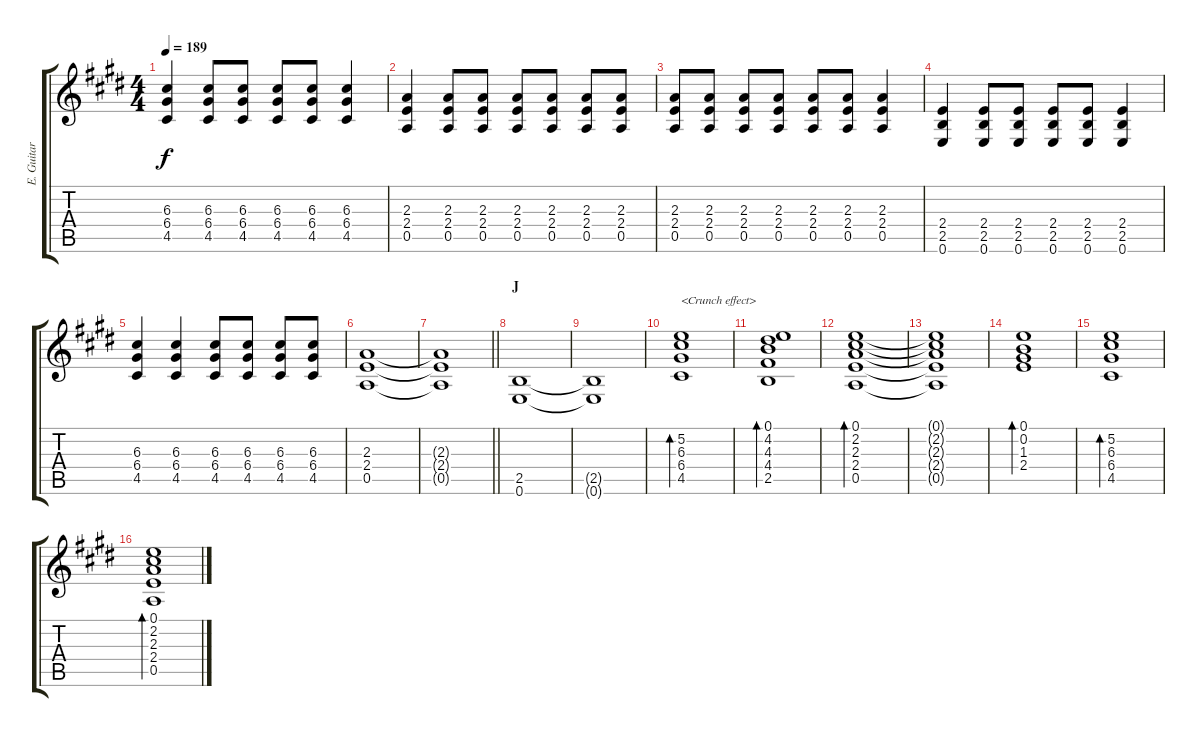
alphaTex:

\track ("E. Guitar I" "E. Guitar ") {instrument overdrivenguitar}
\staff {score tabs}
\tuning (E4 B3 G3 D3 A2 E2) {hide}
\ts (4 4)
\tempo 189
\clef g2
\ks e
(6.3 6.4 4.5).4{dy f} (6.3 6.4 4.5).8 (6.3 6.4 4.5).8 (6.3 6.4 4.5).8 (6.3 6.4 4.5).8 (6.3 6.4 4.5).4 |
(2.3 2.4 0.5).4 (2.3 2.4 0.5).8 (2.3 2.4 0.5).8 (2.3 2.4 0.5).8 (2.3 2.4 0.5).8 (2.3 2.4 0.5).8 (2.3 2.4 0.5).8 |
(2.3 2.4 0.5).8 (2.3 2.4 0.5).8 (2.3 2.4 0.5).8 (2.3 2.4 0.5).8 (2.3 2.4 0.5).8 (2.3 2.4 0.5).8 (2.3 2.4 0.5).4 |
(2.4 2.5 0.6).4 (2.4 2.5 0.6).8 (2.4 2.5 0.6).8 (2.4 2.5 0.6).8 (2.4 2.5 0.6).8 (2.4 2.5 0.6).4 |
(6.3 6.4 4.5).4 (6.3 6.4 4.5).4 (6.3 6.4 4.5).8 (6.3 6.4 4.5).8 (6.3 6.4 4.5).8 (6.3 6.4 4.5).8 |
(2.3 2.4 0.5).1 |
\barLineRight lightlight
(2.3{t} 2.4{t} 0.5{t}).1 |
\section ("" "J")
(2.5 0.6).1 |
(2.5{t} 0.6{t}).1 |
(5.2 6.3 6.4 4.5).1{bd 120 txt "<Crunch effect>" instrument electricguitarclean} |
(0.1 4.2 4.3 4.4 2.5).1{bd 120} |
(0.1 2.2 2.3 2.4 0.5).1{bd 120} |
(0.1{t} 2.2{t} 2.3{t} 2.4{t} 0.5{t}).1 |
(0.1 0.2 1.3 2.4).1{bd 120} |
(5.2 6.3 6.4 4.5).1{bd 120} |
(0.1 2.2 2.3 2.4 0.5).1{bd 120}
